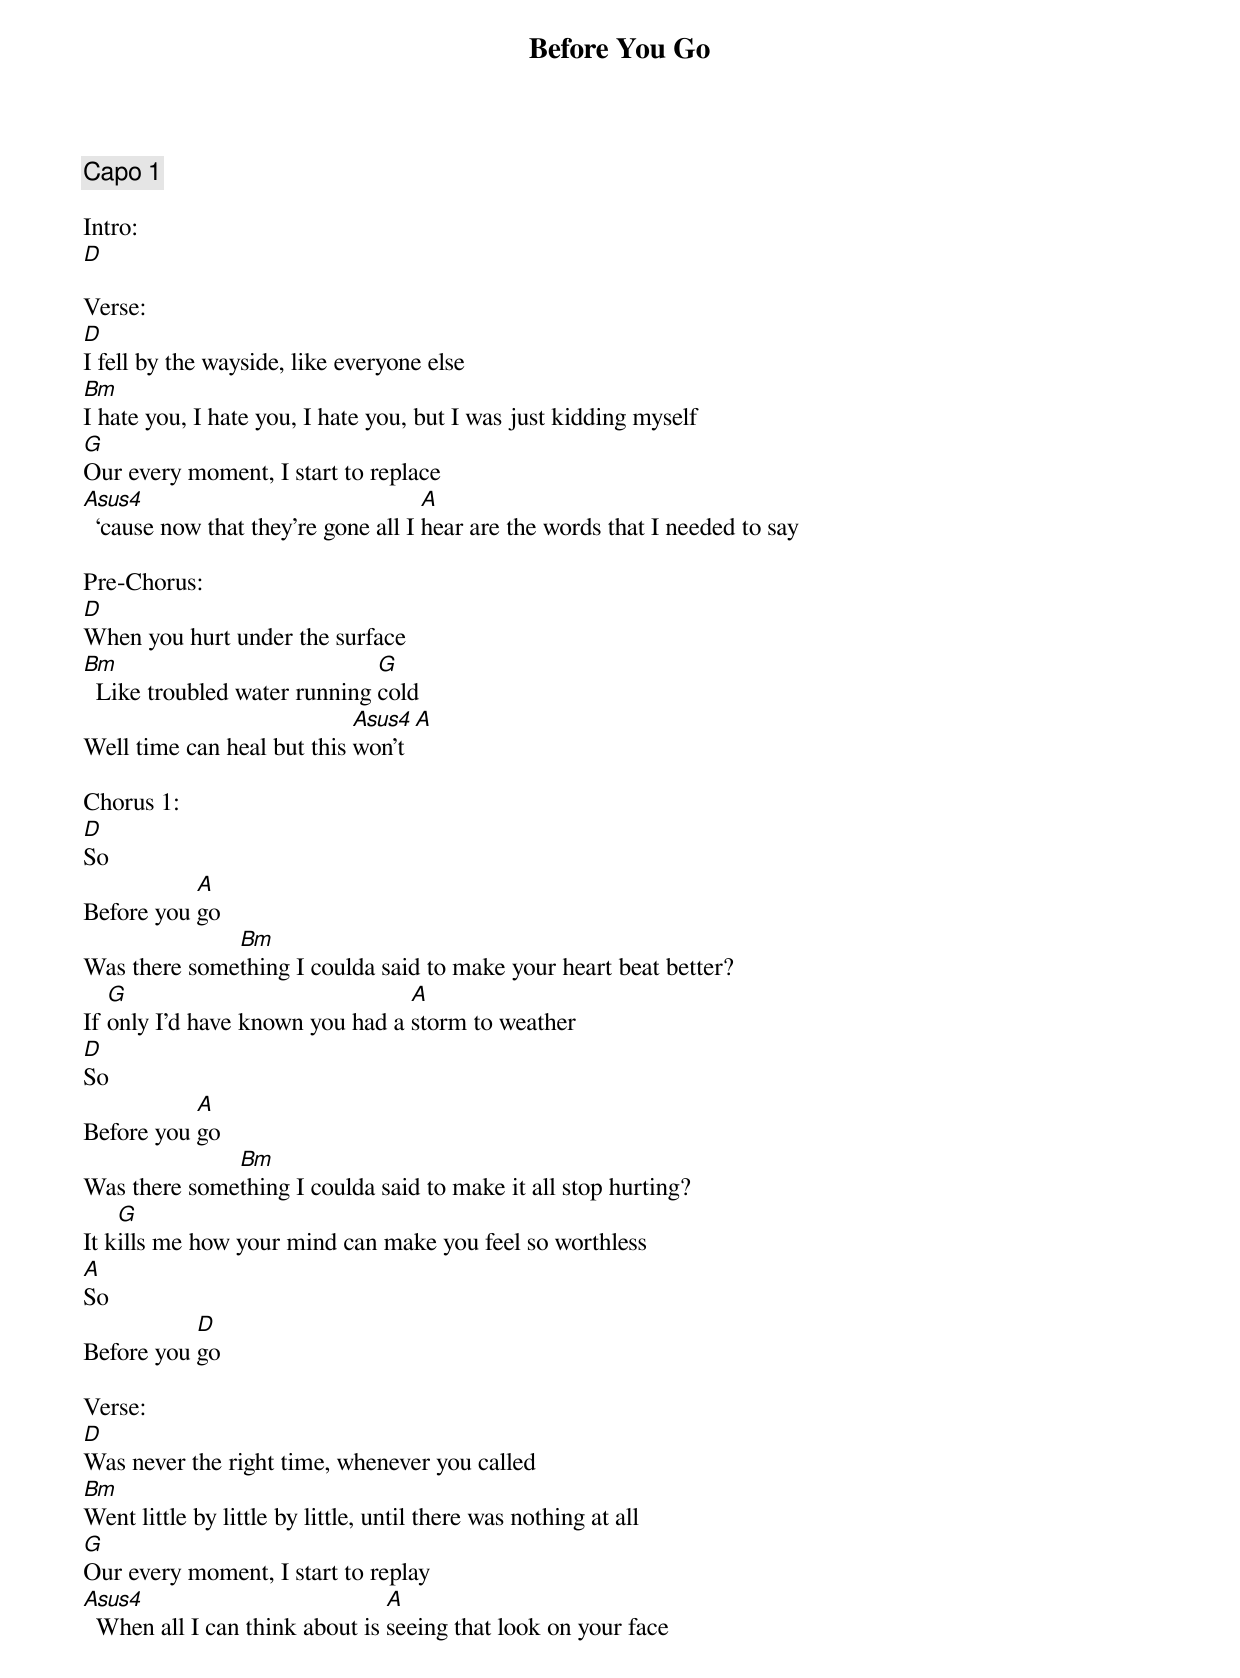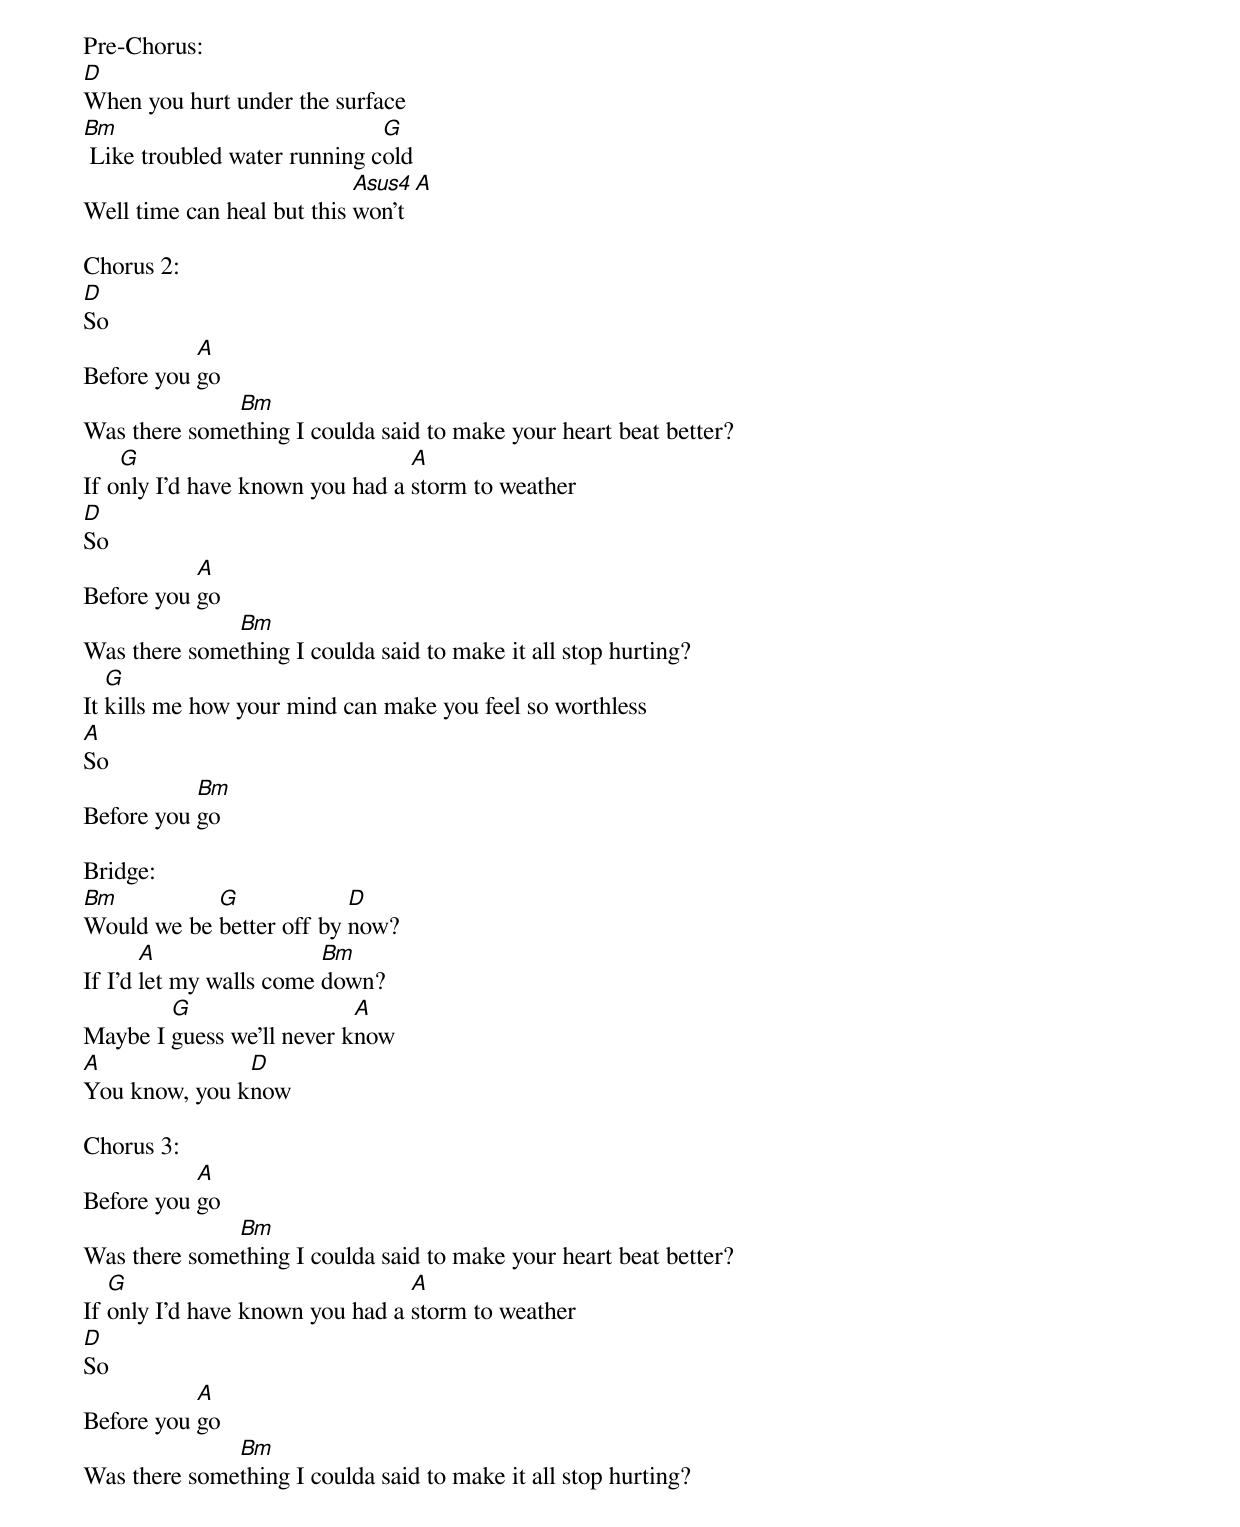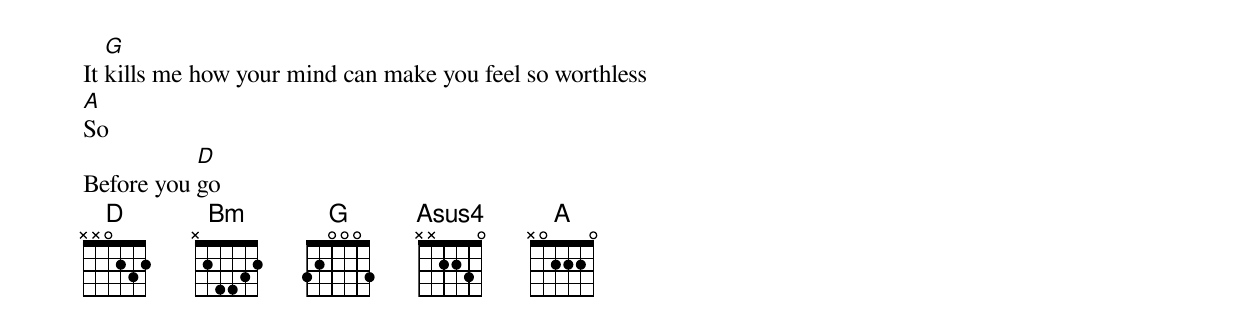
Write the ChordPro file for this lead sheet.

{title:Before You Go}
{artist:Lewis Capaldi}
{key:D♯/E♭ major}
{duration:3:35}
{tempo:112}
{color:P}

{comment: Capo 1}

Intro:
[D]

Verse:
[D]I fell by the wayside, like everyone else
[Bm]I hate you, I hate you, I hate you, but I was just kidding myself
[G]Our every moment, I start to replace
[Asus4]  ‘cause now that they’re gone all I [A]hear are the words that I needed to say

Pre-Chorus:
[D]When you hurt under the surface
[Bm]  Like troubled water running [G]cold
Well time can heal but this [Asus4]won't[A]

Chorus 1:
[D]So
Before you [A]go
Was there some[Bm]thing I coulda said to make your heart beat better?
If [G]only I'd have known you had a [A]storm to weather
[D]So
Before you [A]go
Was there some[Bm]thing I coulda said to make it all stop hurting?
It k[G]ills me how your mind can make you feel so worthless
[A]So
Before you [D]go

Verse:
[D]Was never the right time, whenever you called
[Bm]Went little by little by little, until there was nothing at all
[G]Our every moment, I start to replay
[Asus4]  When all I can think about is [A]seeing that look on your face

Pre-Chorus:
[D]When you hurt under the surface
[Bm] Like troubled water running c[G]old
Well time can heal but this [Asus4]won't[A]

Chorus 2:
[D]So
Before you [A]go
Was there some[Bm]thing I coulda said to make your heart beat better?
If o[G]nly I'd have known you had a [A]storm to weather
[D]So
Before you [A]go
Was there some[Bm]thing I coulda said to make it all stop hurting?
It [G]kills me how your mind can make you feel so worthless
[A]So
Before you [Bm]go

Bridge:
[Bm]Would we be [G]better off by [D]now?
If I'd [A]let my walls come [Bm]down?
Maybe I [G]guess we’ll never k[A]now
[A]You know, you k[D]now

Chorus 3:
Before you [A]go
Was there some[Bm]thing I coulda said to make your heart beat better?
If [G]only I'd have known you had a [A]storm to weather
[D]So
Before you [A]go
Was there some[Bm]thing I coulda said to make it all stop hurting?
It [G]kills me how your mind can make you feel so worthless
[A]So
Before you [D]go
